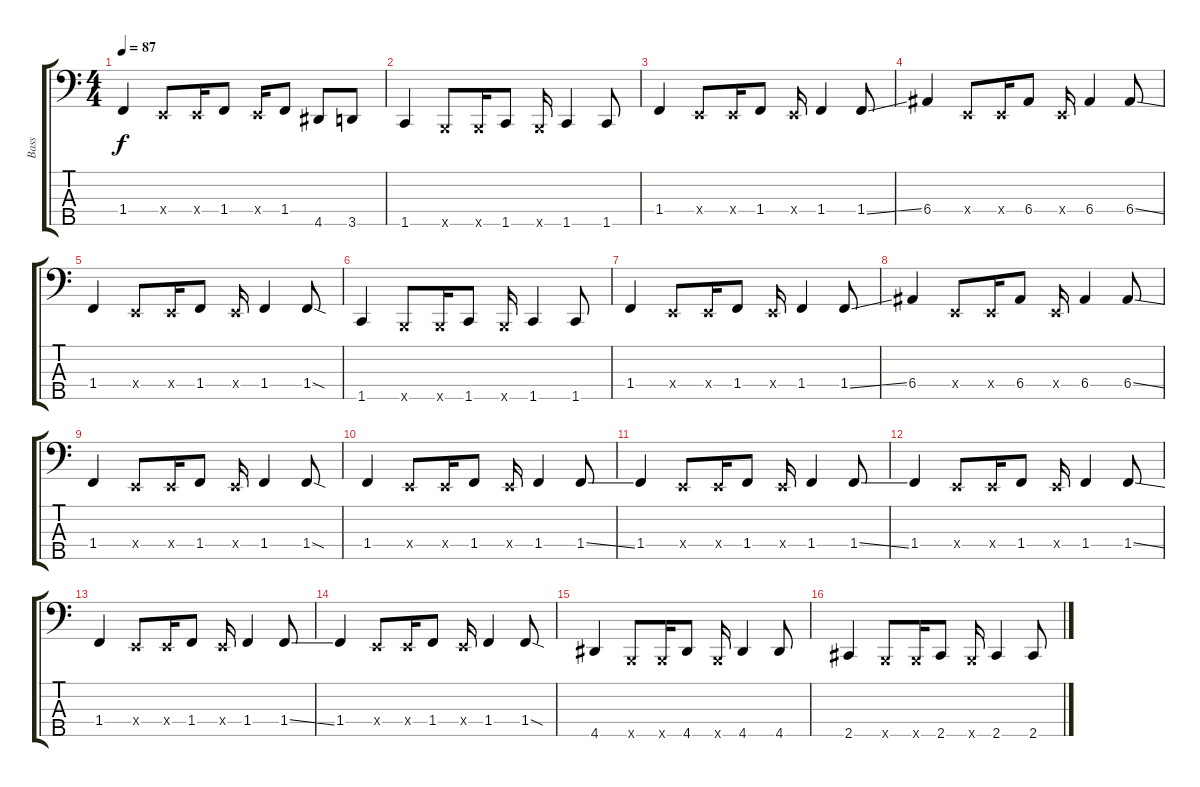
\track ("Bass" "Bass") {instrument electricbasspick}
\staff {score tabs}
\tuning (G2 D2 A1 E1 B0) {hide}
\ts (4 4)
\tempo 87
\clef f4
\ks c
1.4.4{dy f} 0.4{x}.8 0.4{x}.16 1.4.8 0.4{x}.16 1.4.8 4.5.8 3.5.8 |
1.5.4 0.5{x}.8 0.5{x}.16 1.5.8 0.5{x}.16 1.5.4 1.5.8 |
1.4.4 0.4{x}.8 0.4{x}.16 1.4.8 0.4{x}.16 1.4.4 1.4{ss}.8 |
6.4.4 0.4{x}.8 0.4{x}.16 6.4.8 0.4{x}.16 6.4.4 6.4{ss}.8 |
1.4.4 0.4{x}.8 0.4{x}.16 1.4.8 0.4{x}.16 1.4.4 1.4{sod}.8 |
1.5.4 0.5{x}.8 0.5{x}.16 1.5.8 0.5{x}.16 1.5.4 1.5.8 |
1.4.4 0.4{x}.8 0.4{x}.16 1.4.8 0.4{x}.16 1.4.4 1.4{ss}.8 |
6.4.4 0.4{x}.8 0.4{x}.16 6.4.8 0.4{x}.16 6.4.4 6.4{ss}.8 |
1.4.4 0.4{x}.8 0.4{x}.16 1.4.8 0.4{x}.16 1.4.4 1.4{sod}.8 |
1.4.4 0.4{x}.8 0.4{x}.16 1.4.8 0.4{x}.16 1.4.4 1.4{ss}.8 |
1.4.4 0.4{x}.8 0.4{x}.16 1.4.8 0.4{x}.16 1.4.4 1.4{ss}.8 |
1.4.4 0.4{x}.8 0.4{x}.16 1.4.8 0.4{x}.16 1.4.4 1.4{ss}.8 |
1.4.4 0.4{x}.8 0.4{x}.16 1.4.8 0.4{x}.16 1.4.4 1.4{ss}.8 |
1.4.4 0.4{x}.8 0.4{x}.16 1.4.8 0.4{x}.16 1.4.4 1.4{sod}.8 |
4.5.4 0.5{x}.8 0.5{x}.16 4.5.8 0.5{x}.16 4.5.4 4.5.8 |
2.5.4 0.5{x}.8 0.5{x}.16 2.5.8 0.5{x}.16 2.5.4 2.5.8
